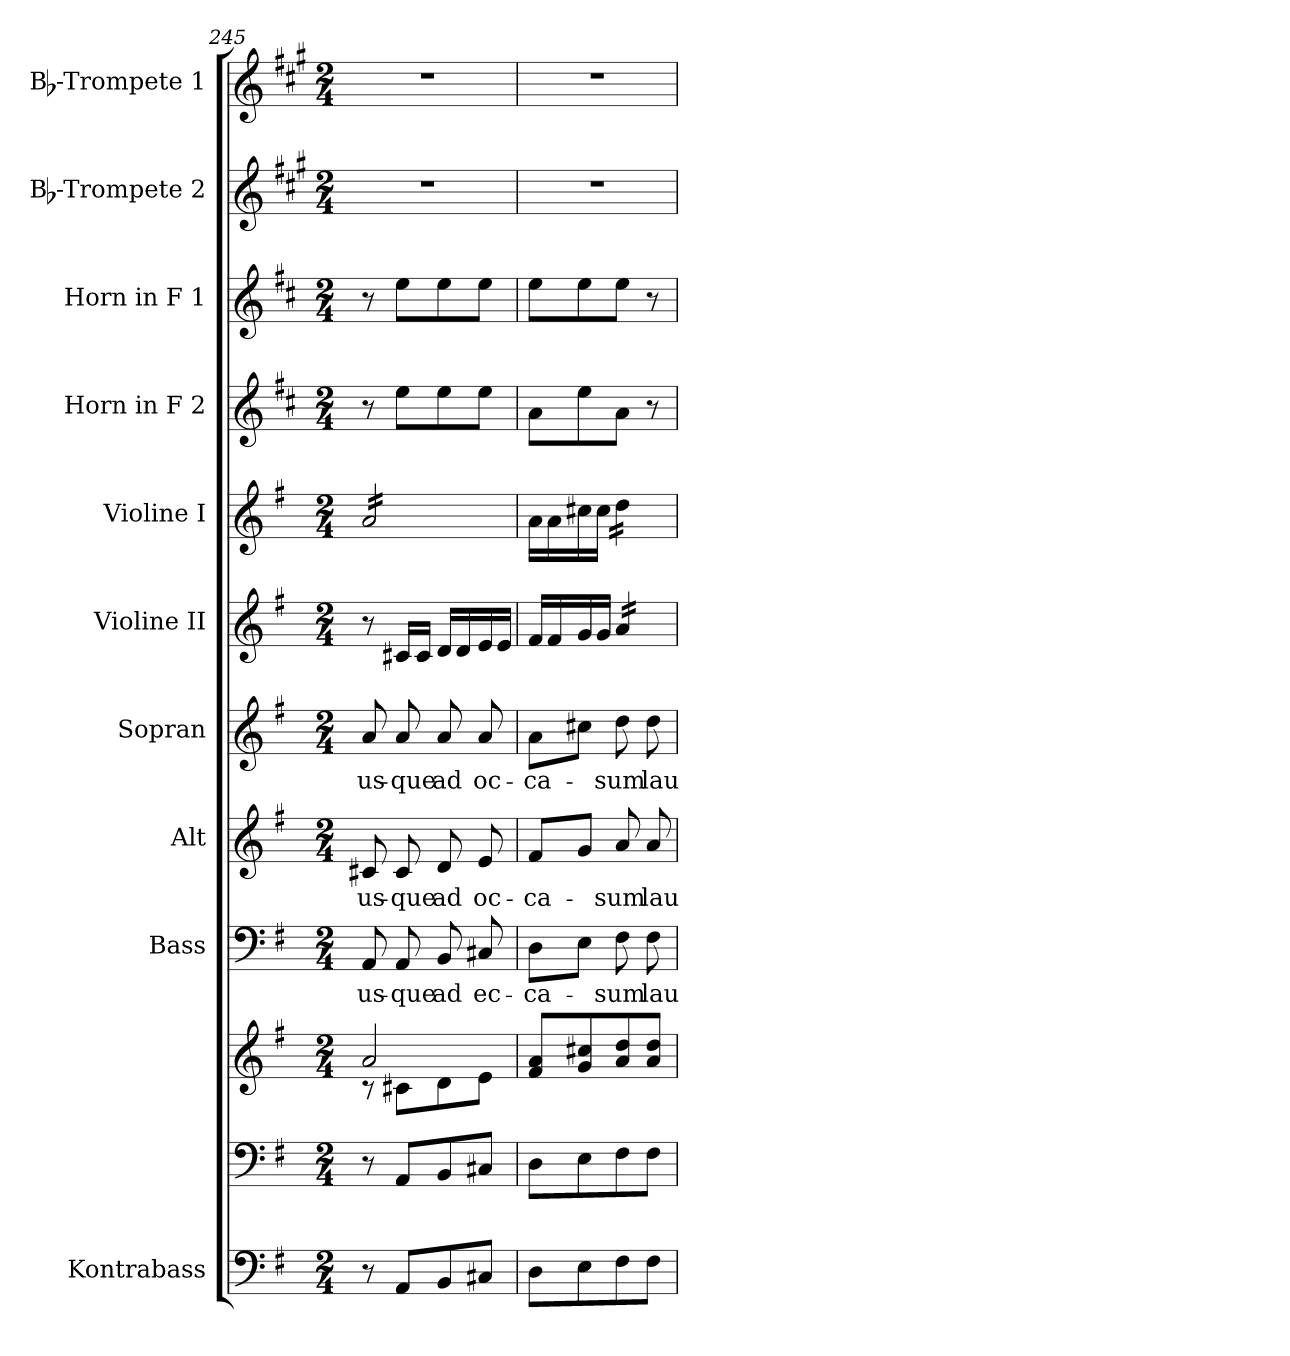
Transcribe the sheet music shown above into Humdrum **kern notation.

**kern	**kern	**kern	**kern	**text	**kern	**text	**kern	**text	**kern	**kern	**kern	**kern	**kern	**kern
*part11	*part10	*part10	*part9	*part9	*part8	*part8	*part7	*part7	*part6	*part5	*part4	*part3	*part2	*part1
*staff12	*staff11	*staff10	*staff9	*staff9	*staff8	*staff8	*staff7	*staff7	*staff6	*staff5	*staff4	*staff3	*staff2	*staff1
*I"Kontrabass	*	*	*I"Bass	*	*I"Alt	*	*I"Sopran	*	*I"Violine II	*I"Violine I	*I"Horn in F 2	*I"Horn in F 1	*I"Bb-Trompete 2	*I"Bb-Trompete 1
*I'Kb.	*	*	*I'B.	*	*I'A.	*	*I'S.	*	*I'Vl. II	*I'Vl. I	*	*	*I'Bb Trp. 2	*I'Bb Trp. 1
!!LO:PB:g=z
*clefF4	*clefF4	*clefG2	*clefF4	*	*clefG2	*	*clefG2	*	*clefG2	*clefG2	*clefG2	*clefG2	*clefG2	*clefG2
*ITrd7c12	*	*	*	*	*	*	*	*	*	*	*ITrd4c7	*ITrd4c7	*ITrd1c2	*ITrd1c2
*k[f#]	*k[f#]	*k[f#]	*k[f#]	*	*k[f#]	*	*k[f#]	*	*k[f#]	*k[f#]	*k[f#]	*k[f#]	*k[f#]	*k[f#]
*G:	*G:	*G:	*G:	*	*G:	*	*G:	*	*G:	*G:	*G:	*G:	*G:	*G:
*M2/4	*M2/4	*M2/4	*M2/4	*	*M2/4	*	*M2/4	*	*M2/4	*M2/4	*M2/4	*M2/4	*M2/4	*M2/4
=245	=245	=245	=245	=245	=245	=245	=245	=245	=245	=245	=245	=245	=245	=245
*	*	*^	*	*	*	*	*	*	*	*	*	*	*	*
!	!	!	!	!	!LO:LY:b	!	!LO:LY:b	!	!LO:LY:b	!	!	!	!	!	!
*	*	*	*	*	*	*	*	*	*	*	*tremolo	*	*	*	*
8r	8r	2a/	8rc	8AA/	us-	8c#X/	us-	8a/	us-	8r	16a/LL	8r	8r	2r	2r
.	.	.	.	.	.	.	.	.	.	.	16a/	.	.	.	.
!	!	!	!	!	!LO:LY:b	!	!LO:LY:b	!	!LO:LY:b	!	!	!	!	!	!
8AAA/L	8AA/L	.	8c#X\L	8AA/	-que	8c#/	-que	8a/	-que	16c#X/LL	16a/	8a\L	8a\L	.	.
.	.	.	.	.	.	.	.	.	.	16c#/JJ	16a/	.	.	.	.
!	!	!	!	!	!LO:LY:b	!	!LO:LY:b	!	!LO:LY:b	!	!	!	!	!	!
8BBB/	8BB/	.	8d\	8BB/	ad	8d/	ad	8a/	ad	16d/LL	16a/	8a\	8a\	.	.
.	.	.	.	.	.	.	.	.	.	16d/	16a/	.	.	.	.
!	!	!	!	!	!LO:LY:b	!	!LO:LY:b	!	!LO:LY:b	!	!	!	!	!	!
8CC#X/J	8C#X/J	.	8e\J	8C#X/	ec-	8e/	oc-	8a/	oc-	16e/	16a/	8a\J	8a\J	.	.
.	.	.	.	.	.	.	.	.	.	16e/JJ	16a/JJ	.	.	.	.
*	*	*	*	*	*	*	*	*	*	*	*Xtremolo	*	*	*	*
*	*	*v	*v	*	*	*	*	*	*	*	*	*	*	*	*
=246	=246	=246	=246	=246	=246	=246	=246	=246	=246	=246	=246	=246	=246	=246
!	!	!	!	!LO:LY:b	!	!LO:LY:b	!	!LO:LY:b	!	!	!	!	!	!
8DD\L	8D\L	8f#/ 8a/L	8D\L	-ca-	8f#/L	-ca-	8a\L	-ca-	16f#/LL	16a\LL	8d\L	8a\L	2r	2r
.	.	.	.	.	.	.	.	.	16f#/	16a\	.	.	.	.
8EE\	8E\	8g/ 8cc#X/	8E\J	.	8g/J	.	8cc#X\J	.	16g/	16cc#X\	8a\	8a\	.	.
.	.	.	.	.	.	.	.	.	16g/JJ	16cc#\JJ	.	.	.	.
!	!	!	!	!LO:LY:b	!	!LO:LY:b	!	!LO:LY:b	!	!	!	!	!	!
*	*	*	*	*	*	*	*	*	*tremolo	*	*	*	*	*
*	*	*	*	*	*	*	*	*	*	*tremolo	*	*	*	*
8FF#\	8F#\	8a/ 8dd/	8F#\	-sum	8a/	-sum	8dd\	-sum	16a/LL	16dd\LL	8d\J	8a\J	.	.
.	.	.	.	.	.	.	.	.	16a/	16dd\	.	.	.	.
!	!	!	!	!LO:LY:b	!	!LO:LY:b	!	!LO:LY:b	!	!	!	!	!	!
8FF#\J	8F#\J	8a/ 8dd/J	8F#\	lau-	8a/	lau-	8dd\	lau-	16a/	16dd\	8r	8r	.	.
.	.	.	.	.	.	.	.	.	16a/JJ	16dd\JJ	.	.	.	.
*	*	*	*	*	*	*	*	*	*	*Xtremolo	*	*	*	*
*	*	*	*	*	*	*	*	*	*Xtremolo	*	*	*	*	*
=	=	=	=	=	=	=	=	=	=	=	=	=	=	=
*-	*-	*-	*-	*-	*-	*-	*-	*-	*-	*-	*-	*-	*-	*-
